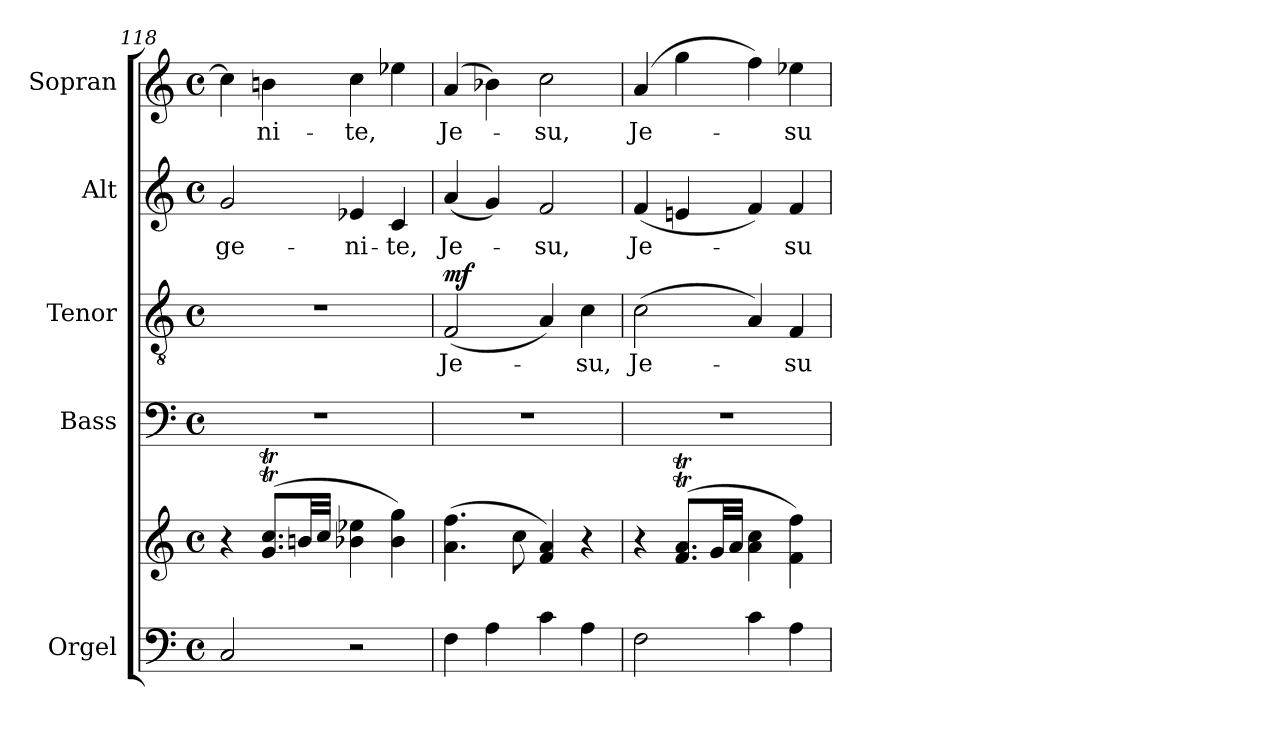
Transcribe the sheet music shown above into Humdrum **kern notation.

**kern	**kern	**kern	**kern	**text	**dynam	**kern	**text	**kern	**text
*part5	*part5	*part4	*part3	*part3	*part3	*part2	*part2	*part1	*part1
*staff6	*staff5	*staff4	*staff3	*staff3	*staff3	*staff2	*staff2	*staff1	*staff1
*I"Orgel	*	*I"Bass	*I"Tenor	*	*	*I"Alt	*	*I"Sopran	*
*I'Org.	*	*I'B.	*I'T.	*	*	*I'A.	*	*I'S.	*
!!LO:LB:g=z
*clefF4	*clefG2	*clefF4	*clefGv2	*	*	*clefG2	*	*clefG2	*
*k[]	*k[]	*k[]	*k[]	*	*	*k[]	*	*k[]	*
*C:	*C:	*C:	*C:	*	*	*C:	*	*C:	*
*M4/4	*M4/4	*M4/4	*M4/4	*	*	*M4/4	*	*M4/4	*
*met(c)	*met(c)	*met(c)	*met(c)	*	*	*met(c)	*	*met(c)	*
=118	=118	=118	=118	=118	=118	=118	=118	=118	=118
!	!	!	!	!	!	!	!LO:LY:b	!	!
2C/	4r	1r	1r	.	.	2g/	-ge-	4cc\]	.
!	!	!	!	!	!	!	!	!	!LO:LY:b
.	(>8.g/T 8.cc/TL	.	.	.	.	.	.	4bn\	-ni-
.	32bn/LL	.	.	.	.	.	.	.	.
.	32cc/JJJ	.	.	.	.	.	.	.	.
!	!	!	!	!	!	!	!LO:LY:b	!	!LO:LY:b
2r	4b-X\ 4ee-X\	.	.	.	.	4e-X/	-ni-	4cc\	-te,
!	!	!	!	!	!	!	!LO:LY:b	!	!
.	4b-\ 4gg\)	.	.	.	.	4c/	-te,	4ee-X\	.
=119	=119	=119	=119	=119	=119	=119	=119	=119	=119
!	!	!	!	!LO:LY:b	!LO:DY:a	!	!LO:LY:b	!	!LO:LY:b
4F\	(>4.a\ 4.ff\	1r	(<2F/	Je-	mf	(<4a/	Je-	(4a/	Je-
4A\	.	.	.	.	.	4g/)	.	4b-X\)	.
.	8cc\	.	.	.	.	.	.	.	.
!	!	!	!	!	!	!	!LO:LY:b	!	!LO:LY:b
4c\	4f/ 4a/)	.	4A/)	.	.	2f/	-su,	2cc\	-su,
!	!	!	!	!LO:LY:b	!	!	!	!	!
4A\	4r	.	4c\	-su,	.	.	.	.	.
=120	=120	=120	=120	=120	=120	=120	=120	=120	=120
!	!	!	!	!LO:LY:b	!	!	!LO:LY:b	!	!LO:LY:b
2F\	4r	1r	(>2c\	Je-	.	(<4f/	Je-	(4a/	Je-
.	(>8.f/T 8.a/TL	.	.	.	.	4en/	.	4gg\	.
.	32g/LL	.	.	.	.	.	.	.	.
.	32a/JJJ	.	.	.	.	.	.	.	.
4c\	4a\ 4cc\	.	4A/)	.	.	4f/)	.	4ff\)	.
!	!	!	!	!LO:LY:b	!	!	!LO:LY:b	!	!LO:LY:b
4A\	4f\ 4ff\)	.	4F/	-su	.	4f/	-su	4ee-X\	-su
=	=	=	=	=	=	=	=	=	=
*-	*-	*-	*-	*-	*-	*-	*-	*-	*-
